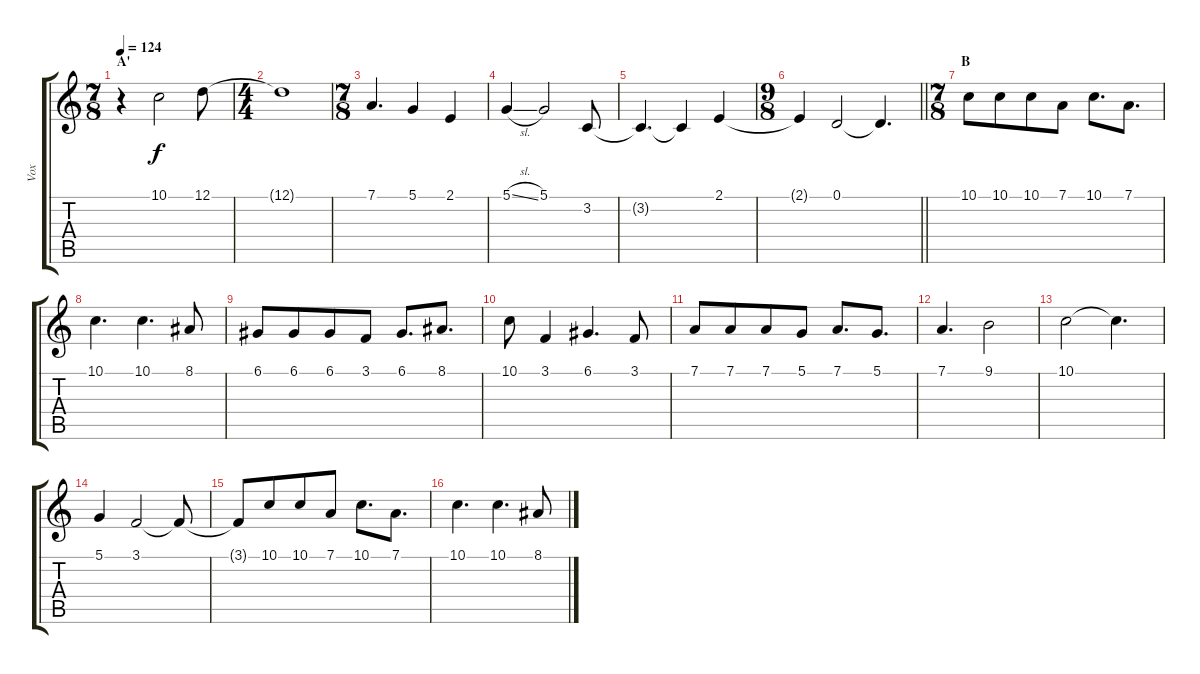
\track ("Vox" "Vox") {instrument lead2sawtooth}
\staff {score tabs}
\tuning (D4 A3 F3 C3 G2 C2) {hide}
\ts (7 8)
\section ("" "A'")
\tempo 124
\clef g2
\ks c
r.4{dy f} 10.1.2 12.1.8 |
\ts (4 4)
12.1{t}.1 |
\ts (7 8)
7.1.4{d} 5.1.4 2.1.4 |
5.1{sl}.4 5.1.2 3.2.8 |
3.2{t}.4{d} 3.2{t}.4 2.1.4 |
\ts (9 8)
\barLineRight lightlight
2.1{t}.4 0.1.2 0.1{t}.4{d} |
\ts (7 8)
\section ("" "B")
10.1.8 10.1.8 10.1.8 7.1.8 10.1.8{d} 7.1.8{d} |
10.1.4{d} 10.1.4{d} 8.1.8 |
6.1.8 6.1.8 6.1.8 3.1.8 6.1.8{d} 8.1.8{d} |
10.1.8 3.1.4 6.1.4{d} 3.1.8 |
7.1.8 7.1.8 7.1.8 5.1.8 7.1.8{d} 5.1.8{d} |
7.1.4{d} 9.1.2 |
10.1.2 10.1{t}.4{d} |
5.1.4 3.1.2 3.1{t}.8 |
3.1{t}.8 10.1.8 10.1.8 7.1.8 10.1.8{d} 7.1.8{d} |
10.1.4{d} 10.1.4{d} 8.1.8
